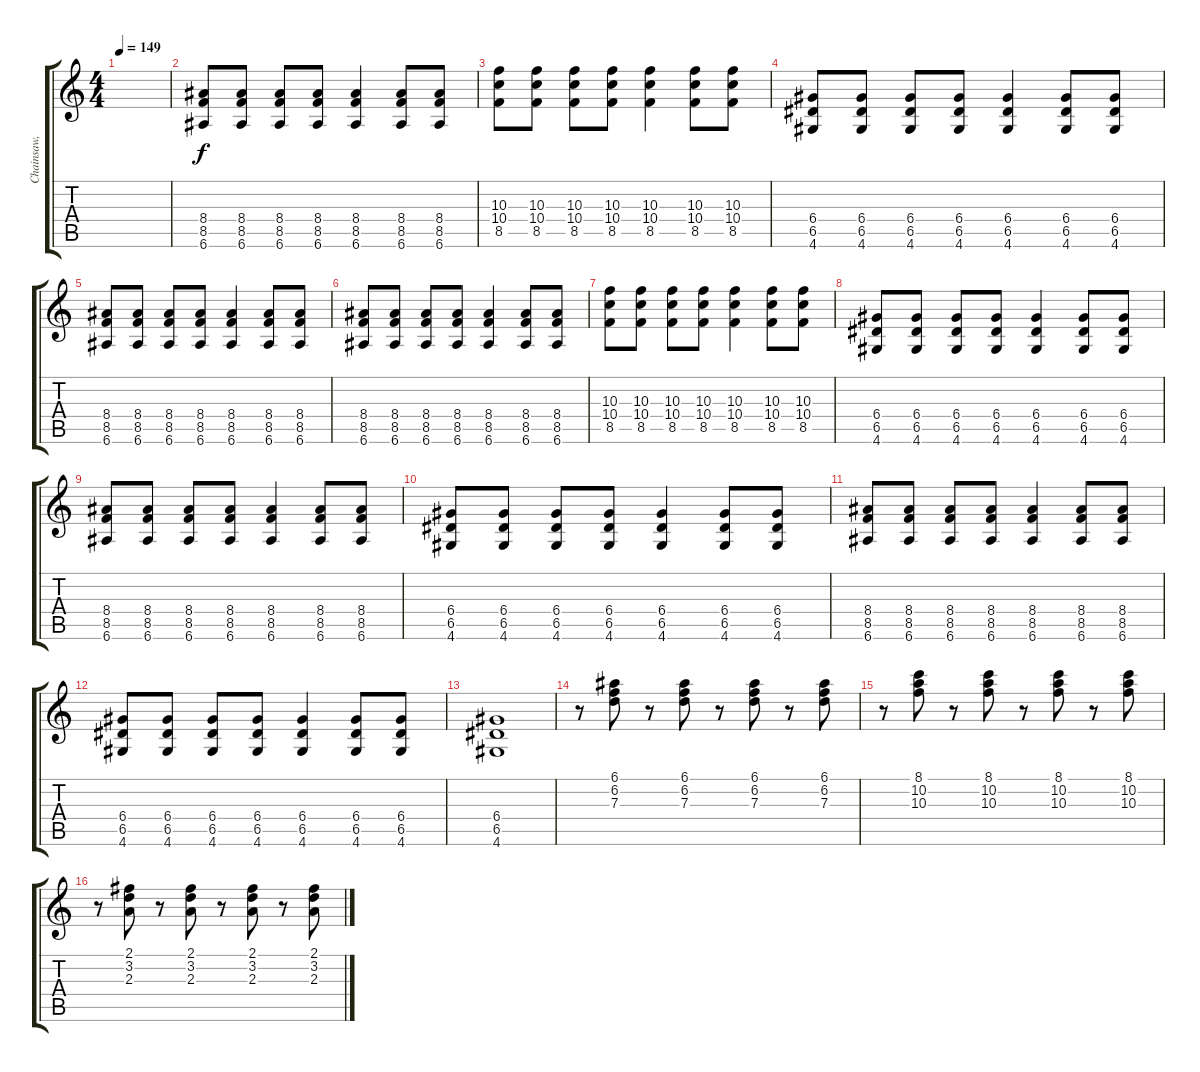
\track ("Chainsaw, The Prince of Karate" "Chainsaw, ") {instrument overdrivenguitar}
\staff {score tabs}
\tuning (E4 B3 G3 D3 A2 E2) {hide}
\ts (4 4)
\tempo 149
\clef g2
\ks c
|
(8.4 8.5 6.6).8 (8.4 8.5 6.6).8 (8.4 8.5 6.6).8 (8.4 8.5 6.6).8 (8.4 8.5 6.6).4 (8.4 8.5 6.6).8 (8.4 8.5 6.6).8 |
(10.3 10.4 8.5).8 (10.3 10.4 8.5).8 (10.3 10.4 8.5).8 (10.3 10.4 8.5).8 (10.3 10.4 8.5).4 (10.3 10.4 8.5).8 (10.3 10.4 8.5).8 |
(6.4 6.5 4.6).8 (6.4 6.5 4.6).8 (6.4 6.5 4.6).8 (6.4 6.5 4.6).8 (6.4 6.5 4.6).4 (6.4 6.5 4.6).8 (6.4 6.5 4.6).8 |
(8.4 8.5 6.6).8 (8.4 8.5 6.6).8 (8.4 8.5 6.6).8 (8.4 8.5 6.6).8 (8.4 8.5 6.6).4 (8.4 8.5 6.6).8 (8.4 8.5 6.6).8 |
(8.4 8.5 6.6).8 (8.4 8.5 6.6).8 (8.4 8.5 6.6).8 (8.4 8.5 6.6).8 (8.4 8.5 6.6).4 (8.4 8.5 6.6).8 (8.4 8.5 6.6).8 |
(10.3 10.4 8.5).8 (10.3 10.4 8.5).8 (10.3 10.4 8.5).8 (10.3 10.4 8.5).8 (10.3 10.4 8.5).4 (10.3 10.4 8.5).8 (10.3 10.4 8.5).8 |
(6.4 6.5 4.6).8 (6.4 6.5 4.6).8 (6.4 6.5 4.6).8 (6.4 6.5 4.6).8 (6.4 6.5 4.6).4 (6.4 6.5 4.6).8 (6.4 6.5 4.6).8 |
(8.4 8.5 6.6).8 (8.4 8.5 6.6).8 (8.4 8.5 6.6).8 (8.4 8.5 6.6).8 (8.4 8.5 6.6).4 (8.4 8.5 6.6).8 (8.4 8.5 6.6).8 |
(6.4 6.5 4.6).8 (6.4 6.5 4.6).8 (6.4 6.5 4.6).8 (6.4 6.5 4.6).8 (6.4 6.5 4.6).4 (6.4 6.5 4.6).8 (6.4 6.5 4.6).8 |
(8.4 8.5 6.6).8 (8.4 8.5 6.6).8 (8.4 8.5 6.6).8 (8.4 8.5 6.6).8 (8.4 8.5 6.6).4 (8.4 8.5 6.6).8 (8.4 8.5 6.6).8 |
(6.4 6.5 4.6).8 (6.4 6.5 4.6).8 (6.4 6.5 4.6).8 (6.4 6.5 4.6).8 (6.4 6.5 4.6).4 (6.4 6.5 4.6).8 (6.4 6.5 4.6).8 |
(6.4 6.5 4.6).1 |
r.8{instrument electricguitarclean} (6.1 6.2 7.3).8 r.8 (6.1 6.2 7.3).8 r.8 (6.1 6.2 7.3).8 r.8 (6.1 6.2 7.3).8 |
r.8 (8.1 10.2 10.3).8 r.8 (8.1 10.2 10.3).8 r.8 (8.1 10.2 10.3).8 r.8 (8.1 10.2 10.3).8 |
r.8 (2.1 3.2 2.3).8 r.8 (2.1 3.2 2.3).8 r.8 (2.1 3.2 2.3).8 r.8 (2.1 3.2 2.3).8
